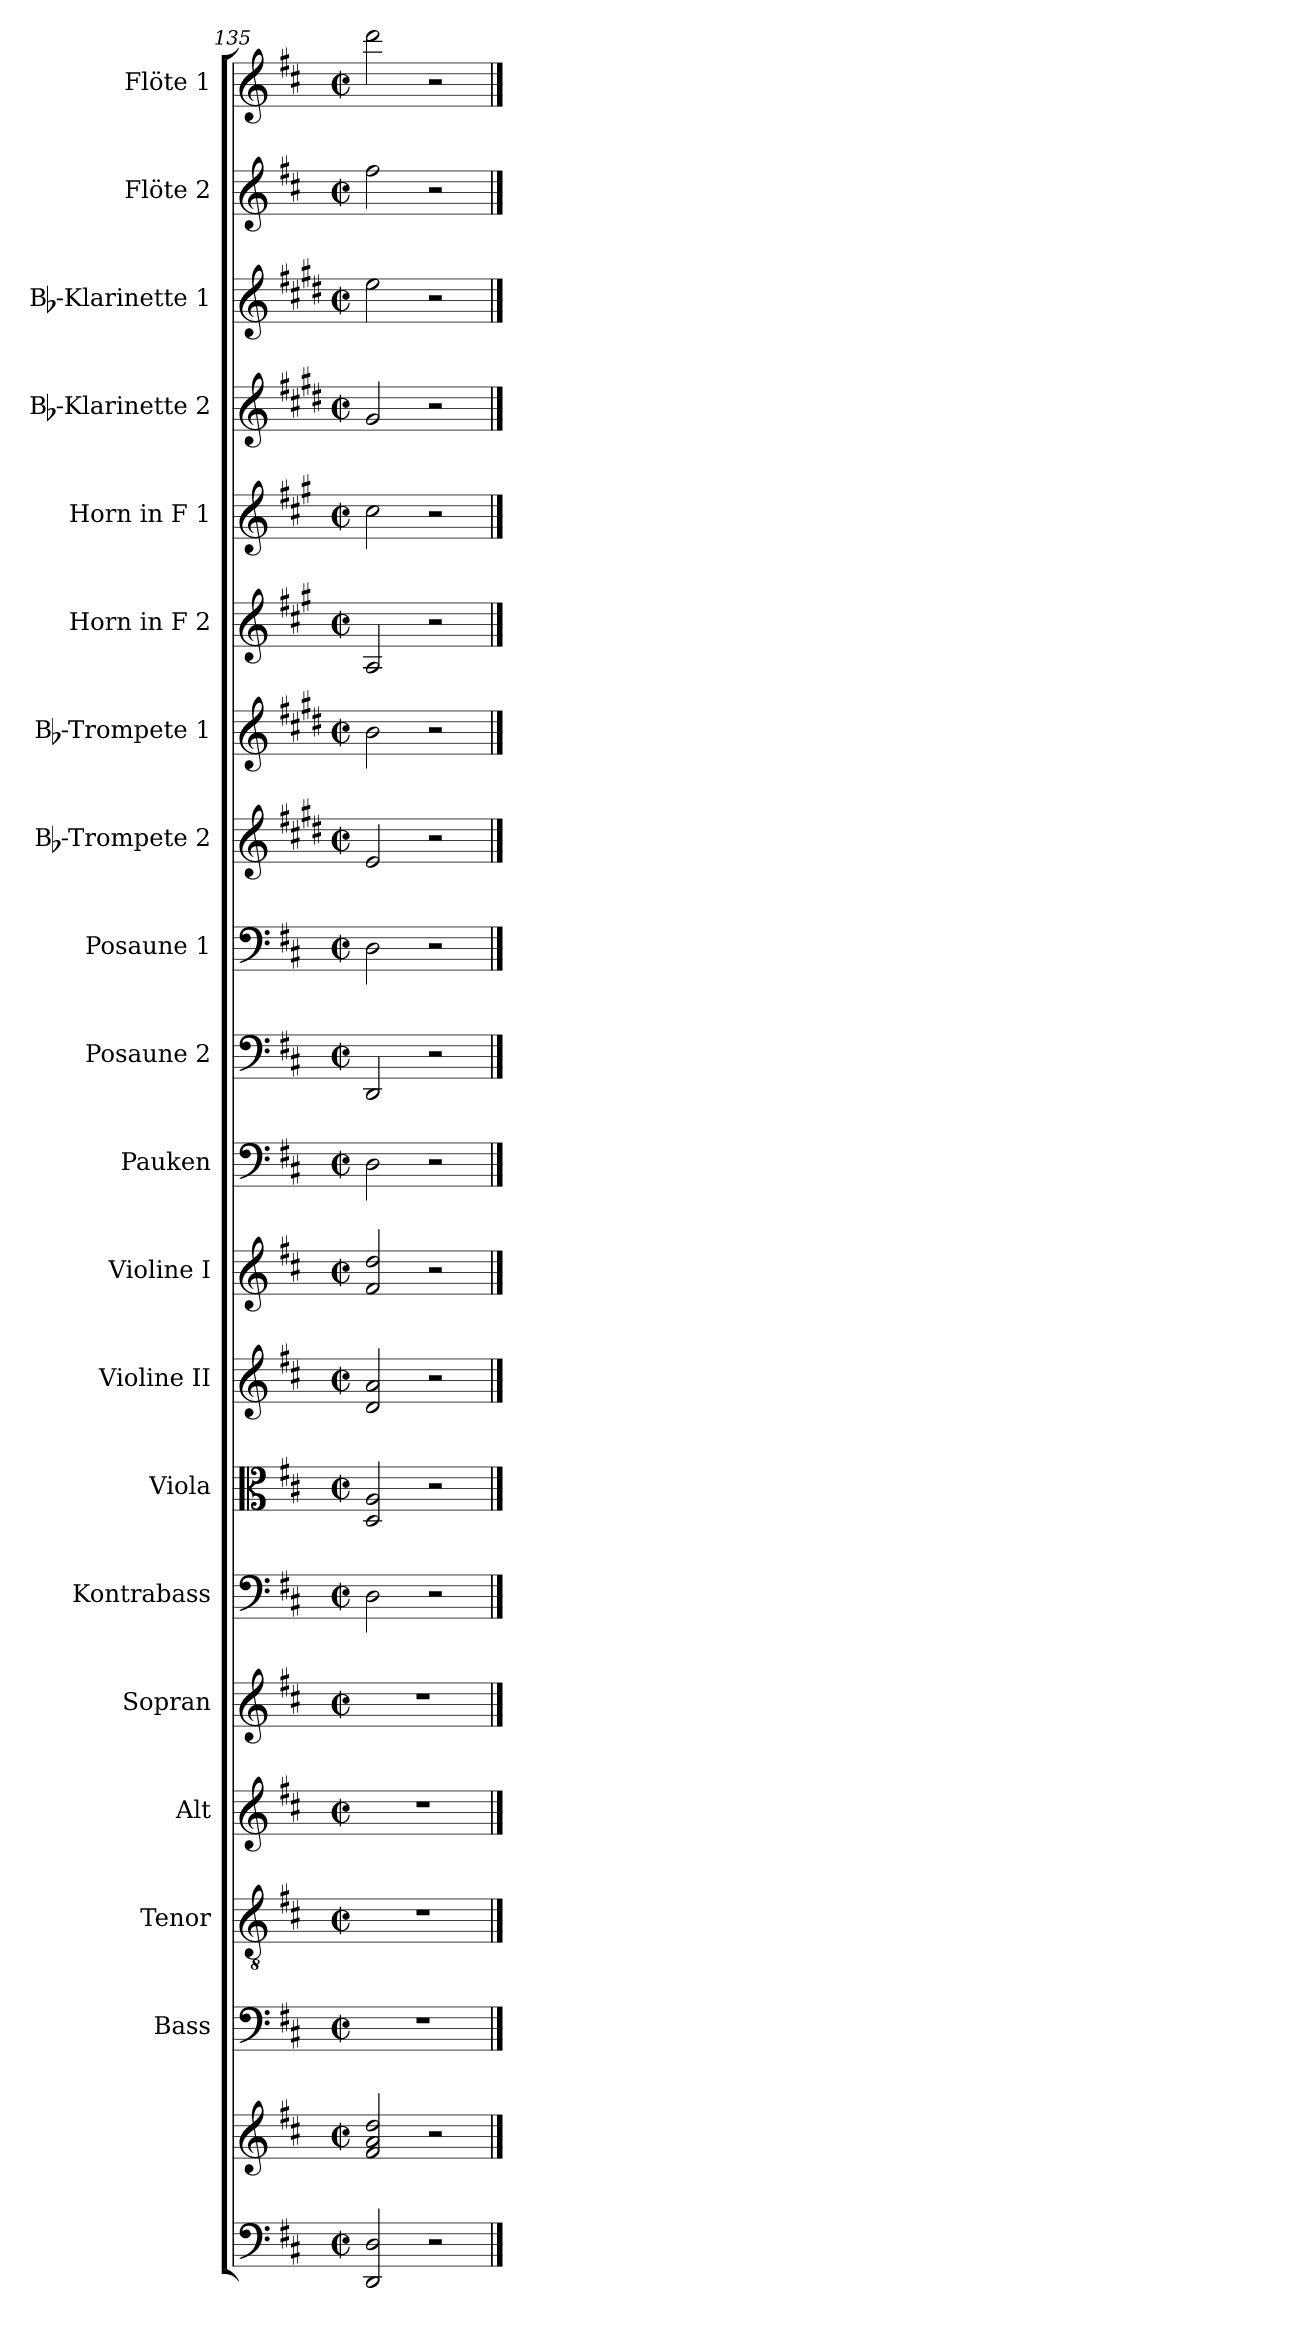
**kern	**kern	**kern	**kern	**kern	**kern	**kern	**kern	**kern	**kern	**kern	**kern	**kern	**kern	**kern	**kern	**kern	**kern	**kern	**kern	**kern
*part20	*part20	*part19	*part18	*part17	*part16	*part15	*part14	*part13	*part12	*part11	*part10	*part9	*part8	*part7	*part6	*part5	*part4	*part3	*part2	*part1
*staff21	*staff20	*staff19	*staff18	*staff17	*staff16	*staff15	*staff14	*staff13	*staff12	*staff11	*staff10	*staff9	*staff8	*staff7	*staff6	*staff5	*staff4	*staff3	*staff2	*staff1
*	*	*I"Bass	*I"Tenor	*I"Alt	*I"Sopran	*I"Kontrabass	*I"Viola	*I"Violine II	*I"Violine I	*I"Pauken	*I"Posaune 2	*I"Posaune 1	*I"Bb-Trompete 2	*I"Bb-Trompete 1	*I"Horn in F 2	*I"Horn in F 1	*I"Bb-Klarinette 2	*I"Bb-Klarinette 1	*I"Flöte 2	*I"Flöte 1
*	*	*I'B.	*I'T.	*I'A.	*I'S.	*I'Kb.	*I'Vla.	*I'Vl. II	*I'Vl. I	*I'Pk.	*I'Pos. 2	*I'Pos. 1	*I'Bb Trp. 2	*I'Bb Trp. 1	*	*	*I'Bb Kl. 2	*I'Bb Kl. 1	*I'Fl. 2	*I'Fl. 1
*clefF4	*clefG2	*clefF4	*clefGv2	*clefG2	*clefG2	*clefF4	*clefC3	*clefG2	*clefG2	*clefF4	*clefF4	*clefF4	*clefG2	*clefG2	*clefG2	*clefG2	*clefG2	*clefG2	*clefG2	*clefG2
*	*	*	*	*	*	*ITrd7c12	*	*	*	*	*	*	*ITrd1c2	*ITrd1c2	*ITrd4c7	*ITrd4c7	*ITrd1c2	*ITrd1c2	*	*
*k[f#c#]	*k[f#c#]	*k[f#c#]	*k[f#c#]	*k[f#c#]	*k[f#c#]	*k[f#c#]	*k[f#c#]	*k[f#c#]	*k[f#c#]	*k[f#c#]	*k[f#c#]	*k[f#c#]	*k[f#c#]	*k[f#c#]	*k[f#c#]	*k[f#c#]	*k[f#c#]	*k[f#c#]	*k[f#c#]	*k[f#c#]
*D:	*D:	*D:	*D:	*D:	*D:	*D:	*D:	*D:	*D:	*D:	*D:	*D:	*D:	*D:	*D:	*D:	*D:	*D:	*D:	*D:
*M2/2	*M2/2	*M2/2	*M2/2	*M2/2	*M2/2	*M2/2	*M2/2	*M2/2	*M2/2	*M2/2	*M2/2	*M2/2	*M2/2	*M2/2	*M2/2	*M2/2	*M2/2	*M2/2	*M2/2	*M2/2
*met(c|)	*met(c|)	*met(c|)	*met(c|)	*met(c|)	*met(c|)	*met(c|)	*met(c|)	*met(c|)	*met(c|)	*met(c|)	*met(c|)	*met(c|)	*met(c|)	*met(c|)	*met(c|)	*met(c|)	*met(c|)	*met(c|)	*met(c|)	*met(c|)
=135	=135	=135	=135	=135	=135	=135	=135	=135	=135	=135	=135	=135	=135	=135	=135	=135	=135	=135	=135	=135
2DD/ 2D/	2f#/ 2a/ 2dd/	1r	1r	1r	1r	2DD\	2D/ 2A/	2d/ 2a/	2f#/ 2dd/	2D\	2DD/	2D\	2d/	2a\	2D/	2f#\	2f#/	2dd\	2ff#\	2ddd\
2r	2r	.	.	.	.	2r	2r	2r	2r	2r	2r	2r	2r	2r	2r	2r	2r	2r	2r	2r
==	==	==	==	==	==	==	==	==	==	==	==	==	==	==	==	==	==	==	==	==
*-	*-	*-	*-	*-	*-	*-	*-	*-	*-	*-	*-	*-	*-	*-	*-	*-	*-	*-	*-	*-
